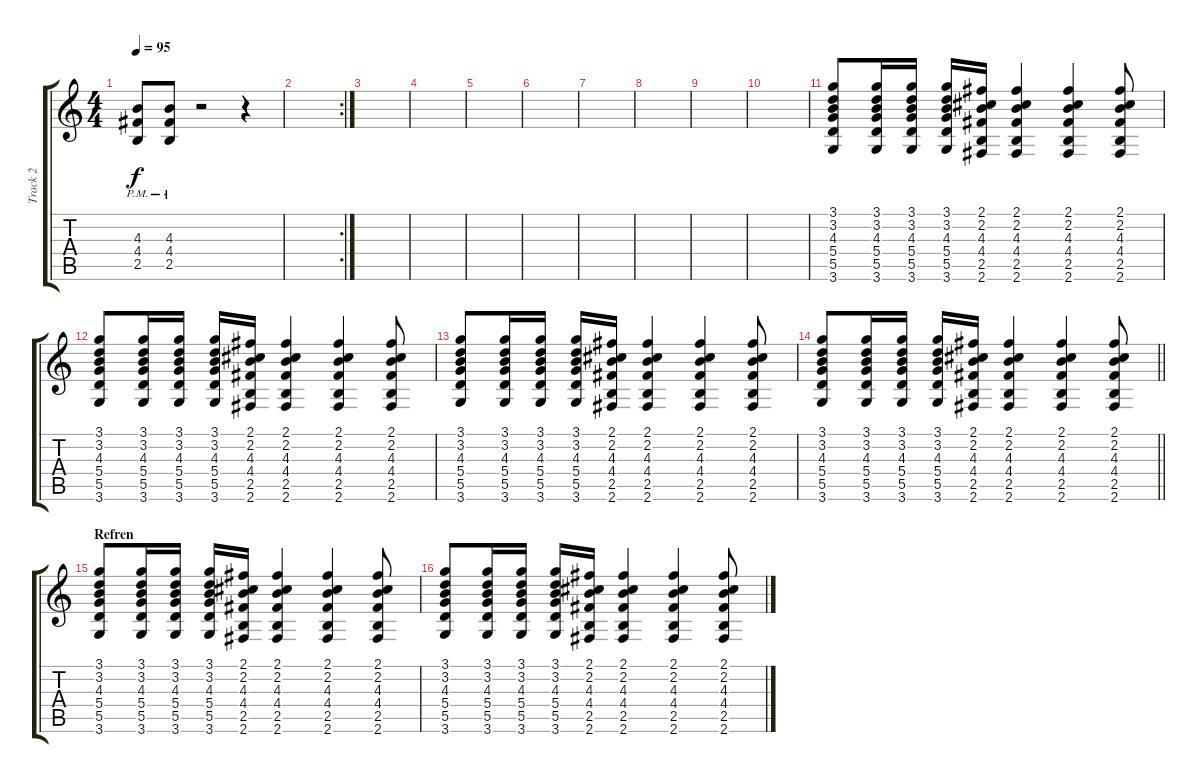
\track ("Track 2" "Track 2") {instrument acousticguitarsteel}
\staff {score tabs}
\tuning (E4 B3 G3 D3 A2 E2) {hide}
\ts (4 4)
\tempo 95
\clef g2
\ks c
(4.3{pm} 4.4{pm} 2.5{pm}).8{dy f} (4.3{pm} 4.4{pm} 2.5{pm}).8 r.2 r.4 |
\rc 2
|
|
|
|
|
|
|
|
|
(3.1 3.2 4.3 5.4 5.5 3.6).8 (3.1 3.2 4.3 5.4 5.5 3.6).16 (3.1 3.2 4.3 5.4 5.5 3.6).16 (3.1 3.2 4.3 5.4 5.5 3.6).16 (2.1 2.2 4.3 4.4 2.5 2.6).16 (2.1 2.2 4.3 4.4 2.5 2.6).4 (2.1 2.2 4.3 4.4 2.5 2.6).4 (2.1 2.2 4.3 4.4 2.5 2.6).8 |
(3.1 3.2 4.3 5.4 5.5 3.6).8 (3.1 3.2 4.3 5.4 5.5 3.6).16 (3.1 3.2 4.3 5.4 5.5 3.6).16 (3.1 3.2 4.3 5.4 5.5 3.6).16 (2.1 2.2 4.3 4.4 2.5 2.6).16 (2.1 2.2 4.3 4.4 2.5 2.6).4 (2.1 2.2 4.3 4.4 2.5 2.6).4 (2.1 2.2 4.3 4.4 2.5 2.6).8 |
(3.1 3.2 4.3 5.4 5.5 3.6).8 (3.1 3.2 4.3 5.4 5.5 3.6).16 (3.1 3.2 4.3 5.4 5.5 3.6).16 (3.1 3.2 4.3 5.4 5.5 3.6).16 (2.1 2.2 4.3 4.4 2.5 2.6).16 (2.1 2.2 4.3 4.4 2.5 2.6).4 (2.1 2.2 4.3 4.4 2.5 2.6).4 (2.1 2.2 4.3 4.4 2.5 2.6).8 |
\barLineRight lightlight
(3.1 3.2 4.3 5.4 5.5 3.6).8 (3.1 3.2 4.3 5.4 5.5 3.6).16 (3.1 3.2 4.3 5.4 5.5 3.6).16 (3.1 3.2 4.3 5.4 5.5 3.6).16 (2.1 2.2 4.3 4.4 2.5 2.6).16 (2.1 2.2 4.3 4.4 2.5 2.6).4 (2.1 2.2 4.3 4.4 2.5 2.6).4 (2.1 2.2 4.3 4.4 2.5 2.6).8 |
\section ("" "Refren")
(3.1 3.2 4.3 5.4 5.5 3.6).8 (3.1 3.2 4.3 5.4 5.5 3.6).16 (3.1 3.2 4.3 5.4 5.5 3.6).16 (3.1 3.2 4.3 5.4 5.5 3.6).16 (2.1 2.2 4.3 4.4 2.5 2.6).16 (2.1 2.2 4.3 4.4 2.5 2.6).4 (2.1 2.2 4.3 4.4 2.5 2.6).4 (2.1 2.2 4.3 4.4 2.5 2.6).8 |
(3.1 3.2 4.3 5.4 5.5 3.6).8 (3.1 3.2 4.3 5.4 5.5 3.6).16 (3.1 3.2 4.3 5.4 5.5 3.6).16 (3.1 3.2 4.3 5.4 5.5 3.6).16 (2.1 2.2 4.3 4.4 2.5 2.6).16 (2.1 2.2 4.3 4.4 2.5 2.6).4 (2.1 2.2 4.3 4.4 2.5 2.6).4 (2.1 2.2 4.3 4.4 2.5 2.6).8
